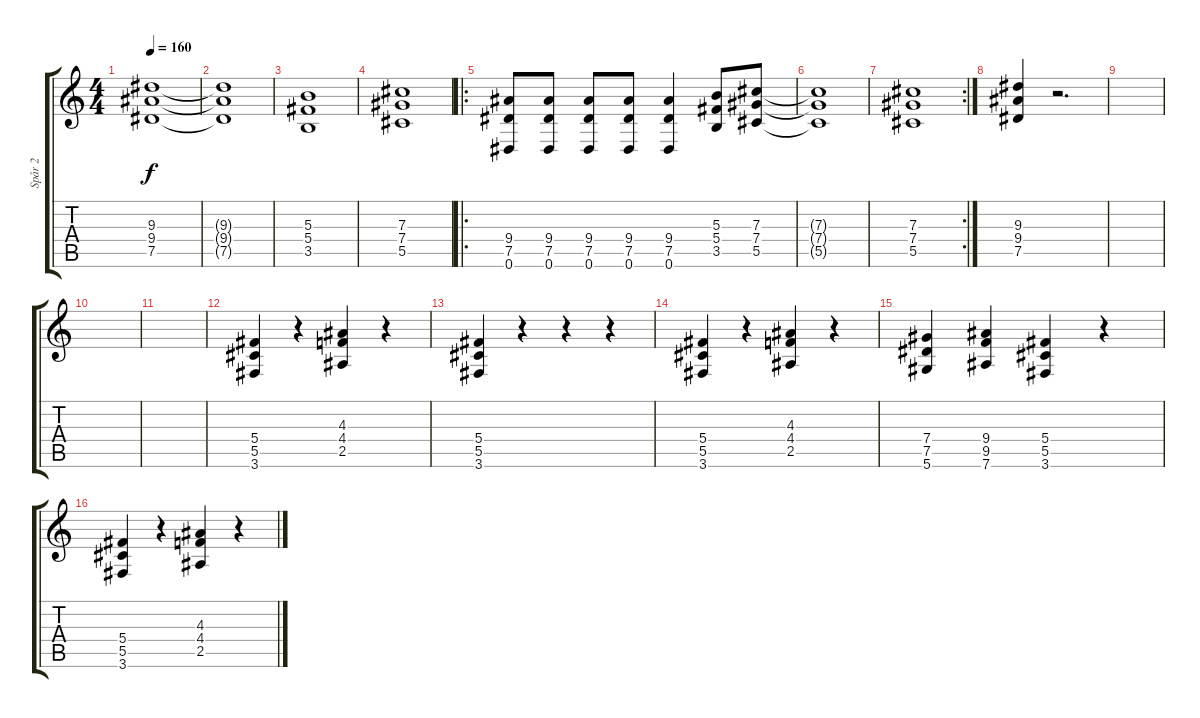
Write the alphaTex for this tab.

\track ("Spår 2" "Spår 2") {instrument distortionguitar}
\staff {score tabs}
\tuning (Eb4 Bb3 Gb3 Db3 Ab2 Eb2) {hide}
\ts (4 4)
\tempo 160
\clef g2
\ks c
(9.3 9.4 7.5).1{dy f} |
(9.3{t} 9.4{t} 7.5{t}).1 |
(5.3 5.4 3.5).1 |
(7.3 7.4 5.5).1 |
\ro
(9.4 7.5 0.6).8 (9.4 7.5 0.6).8 (9.4 7.5 0.6).8 (9.4 7.5 0.6).8 (9.4 7.5 0.6).4 (5.3 5.4 3.5).8 (7.3 7.4 5.5).8 |
(7.3{t} 7.4{t} 5.5{t}).1 |
\rc 2
(7.3 7.4 5.5).1 |
(9.3 9.4 7.5).4 r.2{d} |
|
|
|
(5.4 5.5 3.6).4 r.4 (4.3 4.4 2.5).4 r.4 |
(5.4 5.5 3.6).4 r.4 r.4 r.4 |
(5.4 5.5 3.6).4 r.4 (4.3 4.4 2.5).4 r.4 |
(7.4 7.5 5.6).4 (9.4 9.5 7.6).4 (5.4 5.5 3.6).4 r.4 |
(5.4 5.5 3.6).4 r.4 (4.3 4.4 2.5).4 r.4
